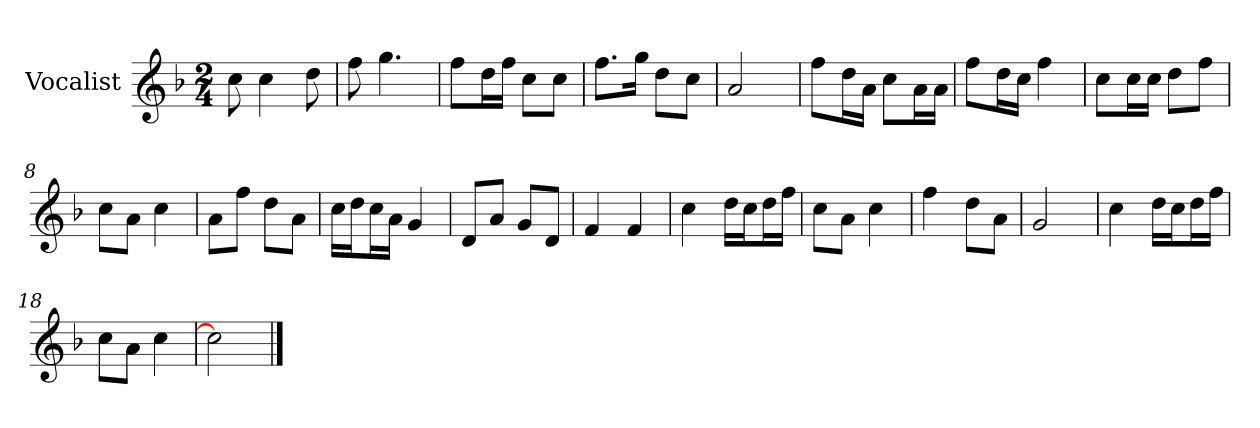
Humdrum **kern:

**kern
*part1
*staff1
*I"Vocalist
*k[b-]
*F:
*M2/4
=
8cc
4cc
8dd
=1
8ff
4.gg
=2
8ffL
16ddL
16ffJJ
8ccL
8ccJ
=3
8.ffL
16ggJk
8ddL
8ccJ
=4
2a
=5
8ffL
16ddL
16aJJ
8ccL
16aL
16aJJ
=6
8ffL
16ddL
16ccJJ
4ff
=7
8ccL
16ccL
16ccJJ
8ddL
8ffJ
=8
8ccL
8aJ
4cc
=9
8aL
8ffJ
8ddL
8aJ
=10
16ccLL
16ddJ
16ccL
16aJJ
4g
=11
8dL
8aJ
8gL
8dJ
=12
4f
4f
=13
4cc
16ddLL
16ccJ
16ddL
16ffJJ
=14
8ccL
8aJ
4cc
=15
4ff
8ddL
8aJ
=16
2g
=17
4cc
16ddLL
16ccJ
16ddL
16ffJJ
=18
8ccL
8aJ
4cc
=19
2cc]
==
*-
